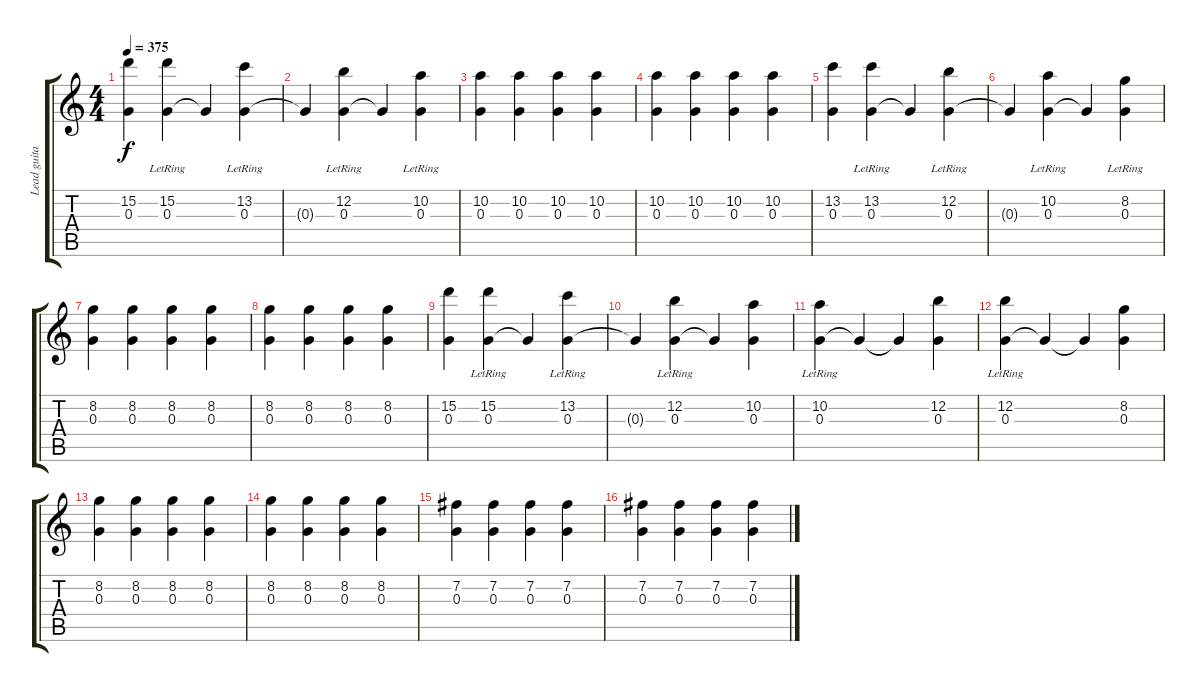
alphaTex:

\track ("Lead guitar" "Lead guita") {instrument acousticguitarsteel}
\staff {score tabs}
\tuning (E4 B3 G3 D3 A2 E2) {hide}
\ts (4 4)
\tempo 375
\clef g2
\ks c
(15.2 0.3).4{dy f} (15.2{lr} 0.3{lr}).4 0.3{t}.4 (13.2{lr} 0.3).4 |
0.3{t}.4 (12.2{lr} 0.3).4 0.3{t}.4 (10.2{lr} 0.3).4 |
(10.2 0.3).4 (10.2 0.3).4 (10.2 0.3).4 (10.2 0.3).4 |
(10.2 0.3).4 (10.2 0.3).4 (10.2 0.3).4 (10.2 0.3).4 |
(13.2 0.3).4 (13.2{lr} 0.3).4 0.3{t}.4 (12.2{lr} 0.3).4 |
0.3{t}.4 (10.2{lr} 0.3).4 0.3{t}.4 (8.2{lr} 0.3).4 |
(8.2 0.3).4 (8.2 0.3).4 (8.2 0.3).4 (8.2 0.3).4 |
(8.2 0.3).4 (8.2 0.3).4 (8.2 0.3).4 (8.2 0.3).4 |
(15.2 0.3).4 (15.2{lr} 0.3).4 0.3{t}.4 (13.2{lr} 0.3).4 |
0.3{t}.4 (12.2{lr} 0.3).4 0.3{t}.4 (10.2 0.3).4 |
(10.2{lr} 0.3).4 0.3{t}.4 0.3{t}.4 (12.2 0.3).4 |
(12.2{lr} 0.3).4 0.3{t}.4 0.3{t}.4 (8.2 0.3).4 |
(8.2 0.3).4 (8.2 0.3).4 (8.2 0.3).4 (8.2 0.3).4 |
(8.2 0.3).4 (8.2 0.3).4 (8.2 0.3).4 (8.2 0.3).4 |
(7.2 0.3).4 (7.2 0.3).4 (7.2 0.3).4 (7.2 0.3).4 |
(7.2 0.3).4 (7.2 0.3).4 (7.2 0.3).4 (7.2 0.3).4
